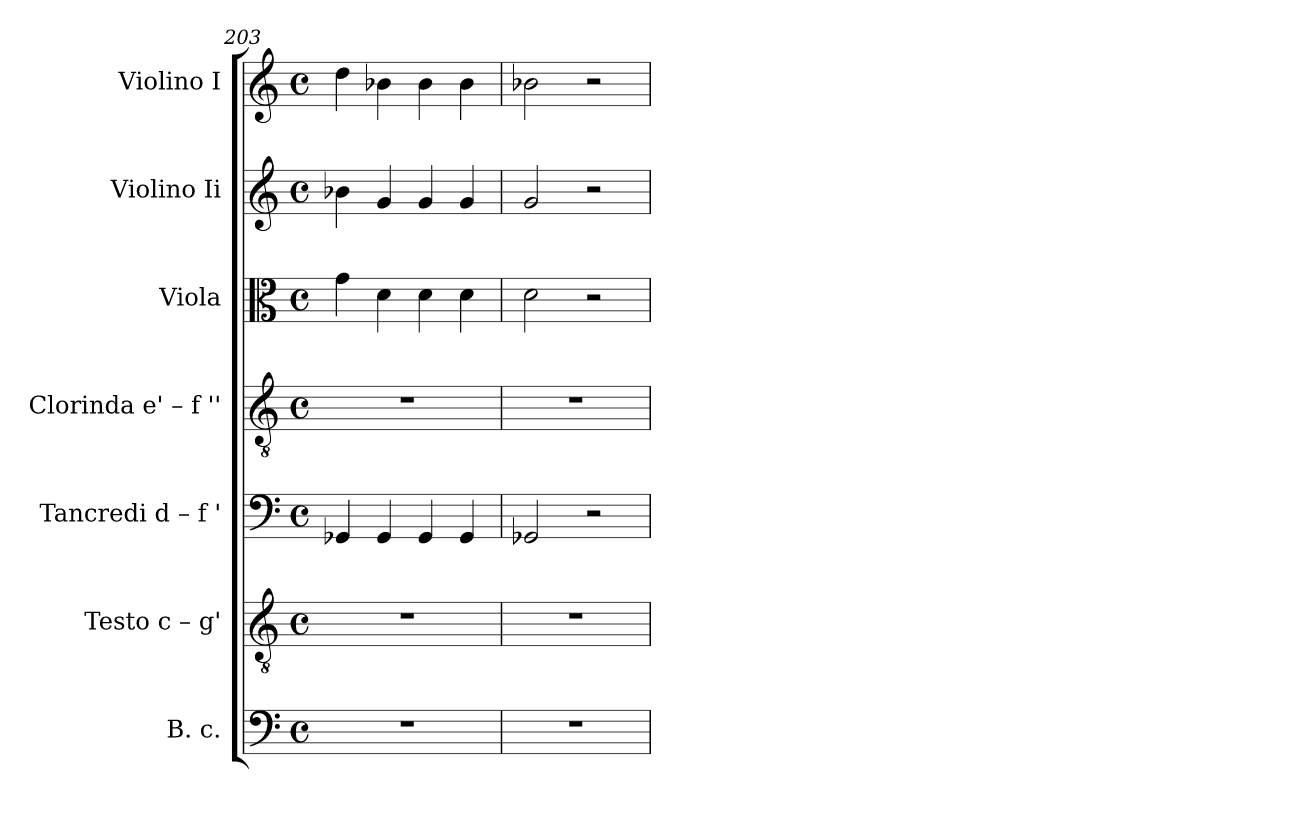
**kern	**kern	**kern	**kern	**kern	**kern	**kern	**text
*part7	*part6	*part5	*part4	*part3	*part2	*part1	*part1
*staff7	*staff6	*staff5	*staff4	*staff3	*staff2	*staff1	*staff1
*I"B. c.	*I"Testo  c – g'	*I"Tancredi  d – f '	*I"Clorinda  e' – f ''	*I"Viola	*I"Violino Ii	*I"Violino I	*
!!LO:LB:g=z
*clefF4	*clefGv2	*clefF4	*clefGv2	*clefC3	*clefG2	*clefG2	*
*k[]	*k[]	*k[]	*k[]	*k[]	*k[]	*k[]	*
*C:	*C:	*C:	*C:	*C:	*C:	*C:	*
*M4/4	*M4/4	*M4/4	*M4/4	*M4/4	*M4/4	*M4/4	*
*met(c)	*met(c)	*met(c)	*met(c)	*met(c)	*met(c)	*met(c)	*
=203	=203	=203	=203	=203	=203	=203	=203
!	!	!	!	!	!	!	!LO:LY:b:cj
1r	1r	4GG-/	1r	4g\	4b-X\	4dd\	.
!	!	!	!	!	!	!	!LO:LY:b:cj
.	.	4GG-/	.	4d\	4g/	4b-X\	.
!	!	!	!	!	!	!	!LO:LY:b:cj
.	.	4GG-/	.	4d\	4g/	4b-\	.
!	!	!	!	!	!	!	!LO:LY:b:cj
.	.	4GG-/	.	4d\	4g/	4b-\	.
=204	=204	=204	=204	=204	=204	=204	=204
!	!	!	!	!	!	!	!LO:LY:b:cj
1r	1r	2GG-/	1r	2d\	2g/	2b-X\	.
.	.	2r	.	2r	2r	2r	.
=	=	=	=	=	=	=	=
*-	*-	*-	*-	*-	*-	*-	*-
